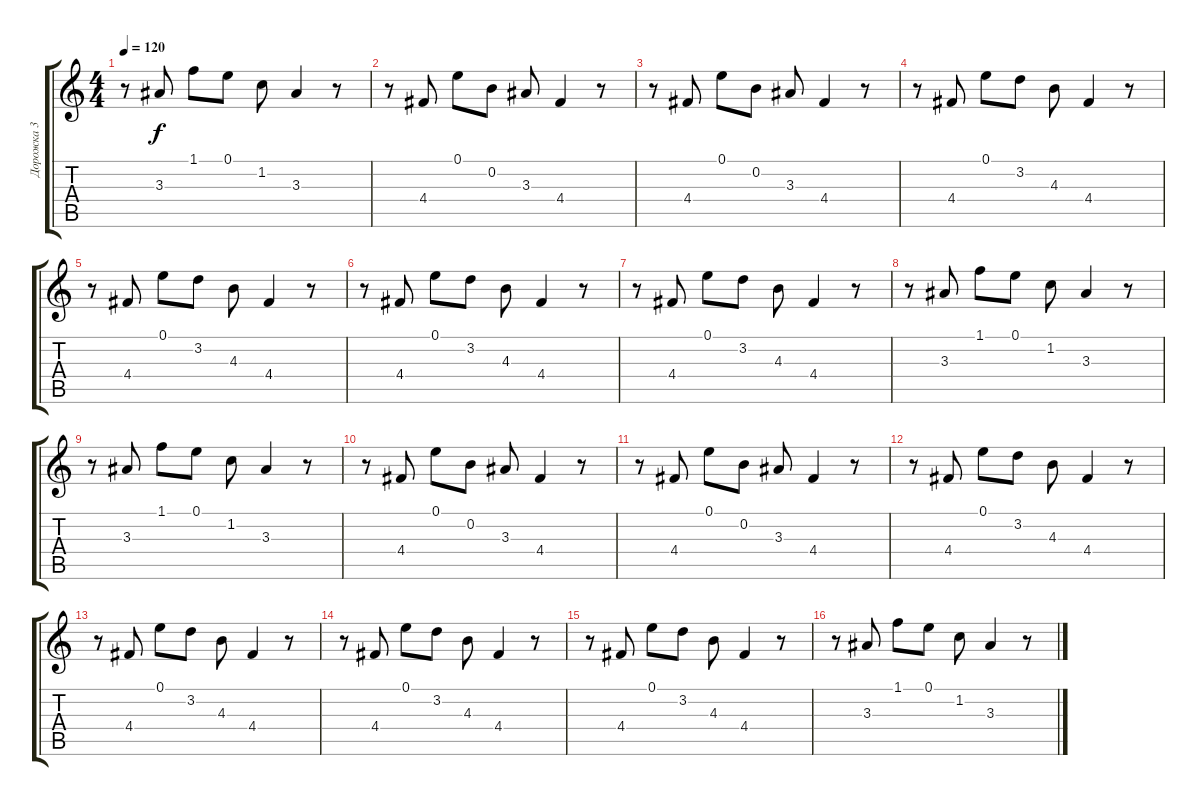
\track ("Дорожка 3" "Дорожка 3") {instrument electricguitarclean}
\staff {score tabs}
\tuning (E4 B3 G3 D3 A2 E2) {hide}
\ts (4 4)
\tempo 120
\clef g2
\ks c
r.8{dy f} 3.3.8 1.1.8 0.1.8 1.2.8 3.3.4 r.8 |
r.8 4.4.8 0.1.8 0.2.8 3.3.8 4.4.4 r.8 |
r.8 4.4.8 0.1.8 0.2.8 3.3.8 4.4.4 r.8 |
r.8 4.4.8 0.1.8 3.2.8 4.3.8 4.4.4 r.8 |
r.8 4.4.8 0.1.8 3.2.8 4.3.8 4.4.4 r.8 |
r.8 4.4.8 0.1.8 3.2.8 4.3.8 4.4.4 r.8 |
r.8 4.4.8 0.1.8 3.2.8 4.3.8 4.4.4 r.8 |
r.8 3.3.8 1.1.8 0.1.8 1.2.8 3.3.4 r.8 |
r.8 3.3.8 1.1.8 0.1.8 1.2.8 3.3.4 r.8 |
r.8 4.4.8 0.1.8 0.2.8 3.3.8 4.4.4 r.8 |
r.8 4.4.8 0.1.8 0.2.8 3.3.8 4.4.4 r.8 |
r.8 4.4.8 0.1.8 3.2.8 4.3.8 4.4.4 r.8 |
r.8 4.4.8 0.1.8 3.2.8 4.3.8 4.4.4 r.8 |
r.8 4.4.8 0.1.8 3.2.8 4.3.8 4.4.4 r.8 |
r.8 4.4.8 0.1.8 3.2.8 4.3.8 4.4.4 r.8 |
r.8 3.3.8 1.1.8 0.1.8 1.2.8 3.3.4 r.8
